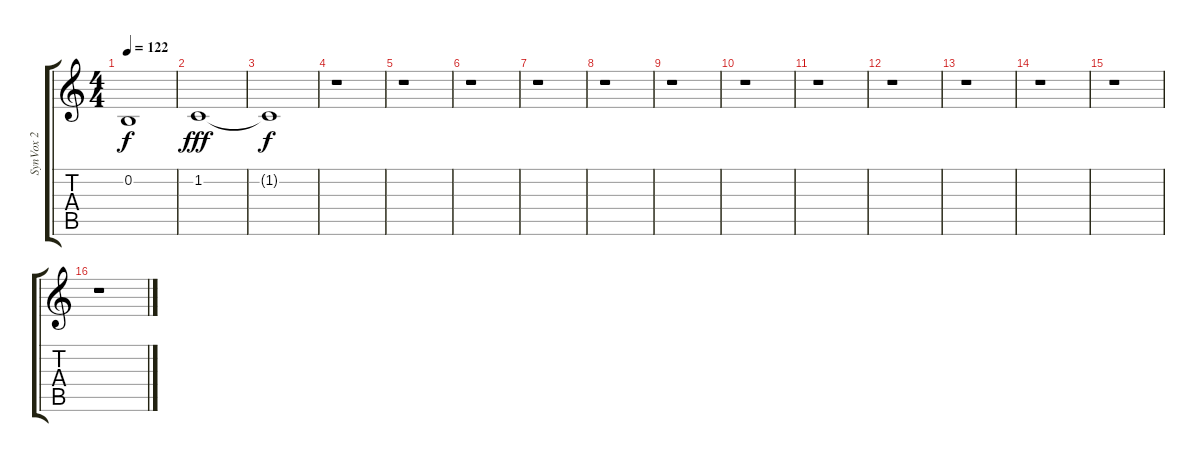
\track ("SynVox 2" "SynVox 2") {instrument synthvoice}
\staff {score tabs}
\tuning (E4 B3 G3 D3 A2 E2) {hide}
\ts (4 4)
\tempo 122
\clef g2
\ks c
0.2{t}.1{dy f} |
1.2.1{dy fff} |
1.2{t}.1{dy f} |
r.1 |
r.1 |
r.1 |
r.1 |
r.1 |
r.1 |
r.1 |
r.1 |
r.1 |
r.1 |
r.1 |
r.1 |
r.1
